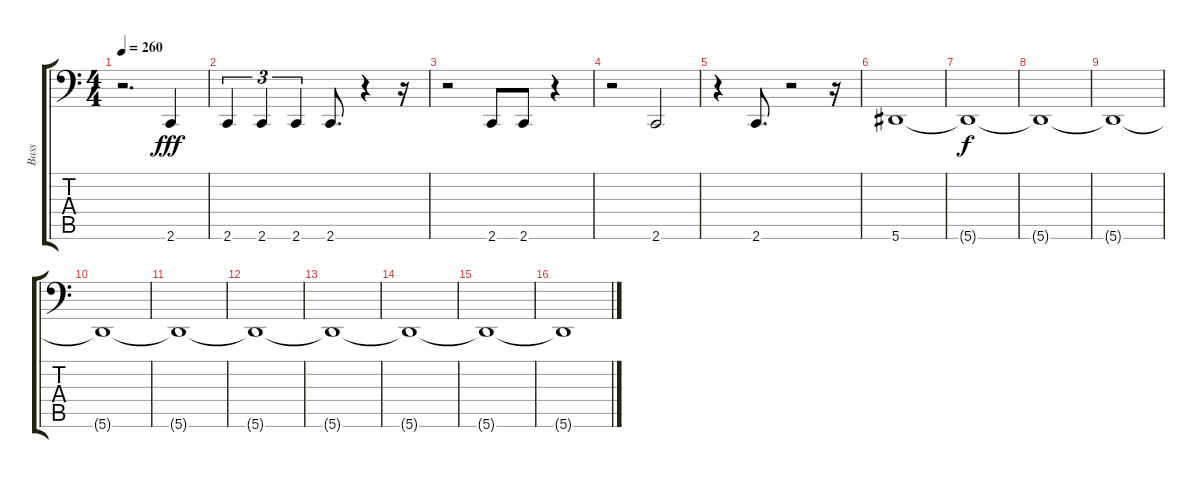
\track ("Bass" "Bass") {instrument electricbasspick}
\staff {score tabs}
\tuning (C3 G2 Eb2 Bb1 F1 Bb0) {hide}
\ts (4 4)
\tempo 260
\clef f4
\ks c
r.2{d dy fff} 2.6.4 |
2.6.4{tu (3 2)} 2.6.4{tu (3 2)} 2.6.4{tu (3 2)} 2.6.8{d} r.4 r.16 |
r.2 2.6.8 2.6.8 r.4 |
r.2 2.6.2 |
r.4 2.6.8{d} r.2 r.16 |
5.6.1 |
5.6{t}.1{dy f} |
5.6{t}.1 |
5.6{t}.1 |
5.6{t}.1 |
5.6{t}.1 |
5.6{t}.1 |
5.6{t}.1 |
5.6{t}.1 |
5.6{t}.1 |
5.6{t}.1
